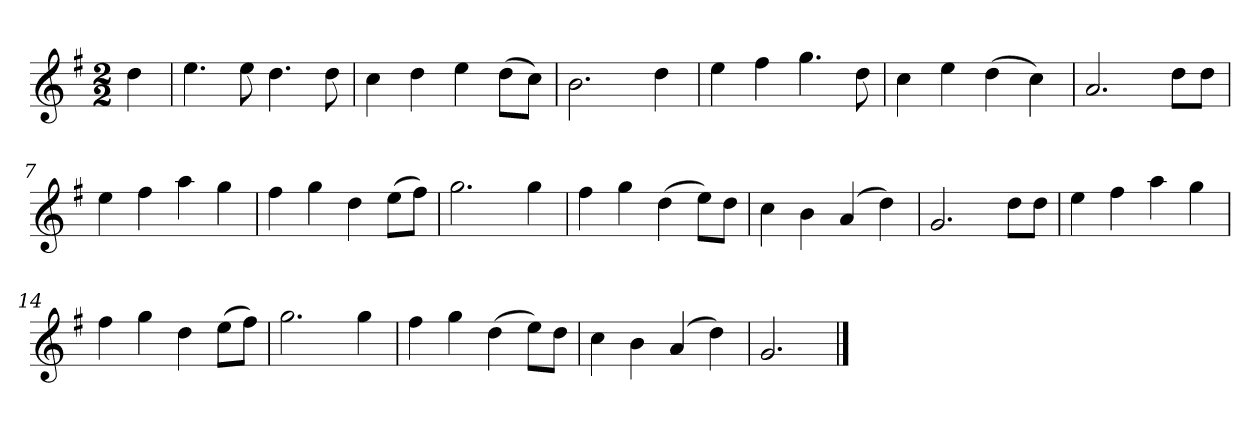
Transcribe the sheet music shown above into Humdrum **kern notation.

**kern
*part1
*staff1
*k[f#]
*M2/2
*MM120
=
4dd
=1
4.ee
8ee
4.dd
8dd
=2
4cc
4dd
4ee
(8ddL
8ccJ)
=3
2.b
4dd
=4
4ee
4ff#
4.gg
8dd
=5
4cc
4ee
(4dd
4cc)
=6
2.a
8ddL
8ddJ
=7
4ee
4ff#
4aa
4gg
=8
4ff#
4gg
4dd
(8eeL
8ff#J)
=9
2.gg
4gg
=10
4ff#
4gg
(4dd
8eeL)
8ddJ
=11
4cc
4b
(4a
4dd)
=12
2.g
8ddL
8ddJ
=13
4ee
4ff#
4aa
4gg
=14
4ff#
4gg
4dd
(8eeL
8ff#J)
=15
2.gg
4gg
=16
4ff#
4gg
(4dd
8eeL)
8ddJ
=17
4cc
4b
(4a
4dd)
=18
2.g
==
*-
